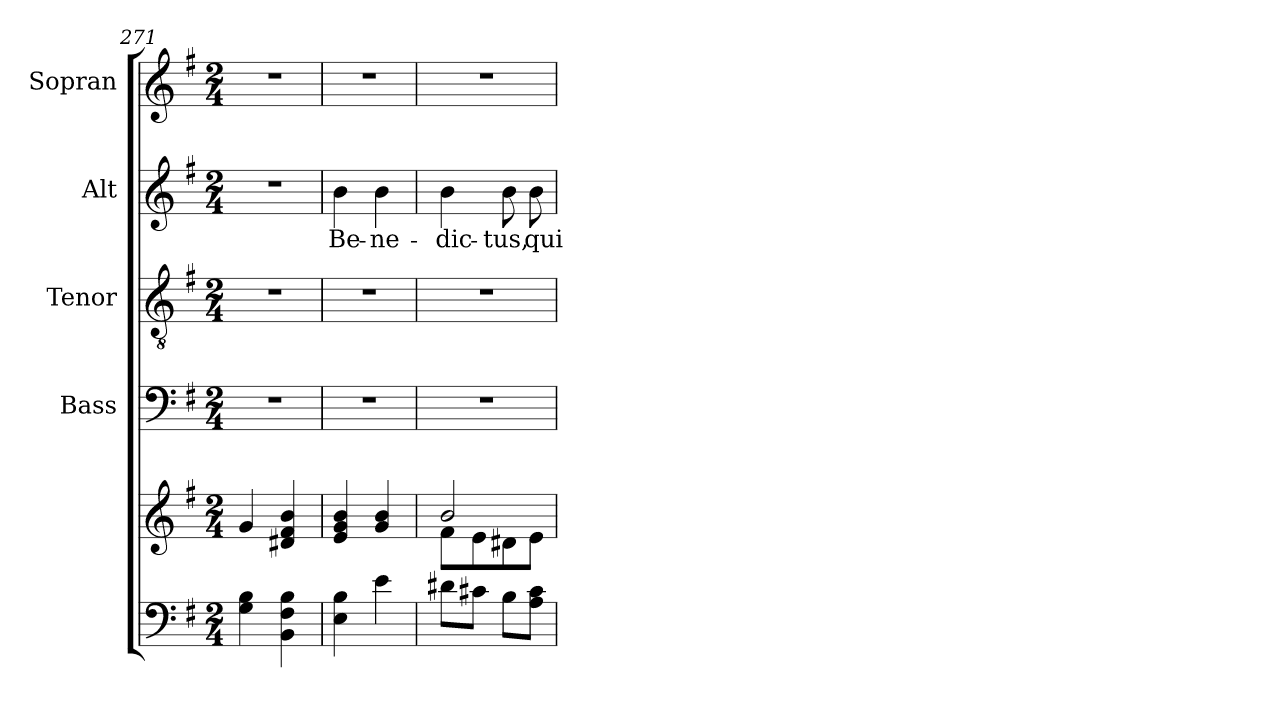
**kern	**kern	**kern	**kern	**kern	**text	**kern
*part5	*part5	*part4	*part3	*part2	*part2	*part1
*staff6	*staff5	*staff4	*staff3	*staff2	*staff2	*staff1
*	*	*I"Bass	*I"Tenor	*I"Alt	*	*I"Sopran
*	*	*I'B.	*I'T.	*I'A.	*	*I'S.
*clefF4	*clefG2	*clefF4	*clefGv2	*clefG2	*	*clefG2
*k[f#]	*k[f#]	*k[f#]	*k[f#]	*k[f#]	*	*k[f#]
*G:	*G:	*G:	*G:	*G:	*	*G:
*M2/4	*M2/4	*M2/4	*M2/4	*M2/4	*	*M2/4
=271	=271	=271	=271	=271	=271	=271
4G\ 4B\	4g/	2r	2r	2r	.	2r
4BB\ 4F#\ 4B\	4d#X/ 4f#/ 4b/	.	.	.	.	.
=272	=272	=272	=272	=272	=272	=272
!	!	!	!	!	!LO:LY:b	!
4E\ 4B\	4e/ 4g/ 4b/	2r	2r	4b\	Be-	2r
!	!	!	!	!	!LO:LY:b	!
4e\	4g/ 4b/	.	.	4b\	-ne-	.
=273	=273	=273	=273	=273	=273	=273
*	*^	*	*	*	*	*
!	!	!	!	!	!	!LO:LY:b	!
8d#X\L	2b/	8f#\L	2r	2r	4b\	-dic-	2r
8c#X\J	.	8e\	.	.	.	.	.
!	!	!	!	!	!	!LO:LY:b	!
8B\L	.	8d#X\	.	.	8b\	-tus,	.
!	!	!	!	!	!	!LO:LY:b	!
8A\ 8c#\J	.	8e\J	.	.	8b\	qui	.
*	*v	*v	*	*	*	*	*
=	=	=	=	=	=	=
*-	*-	*-	*-	*-	*-	*-
